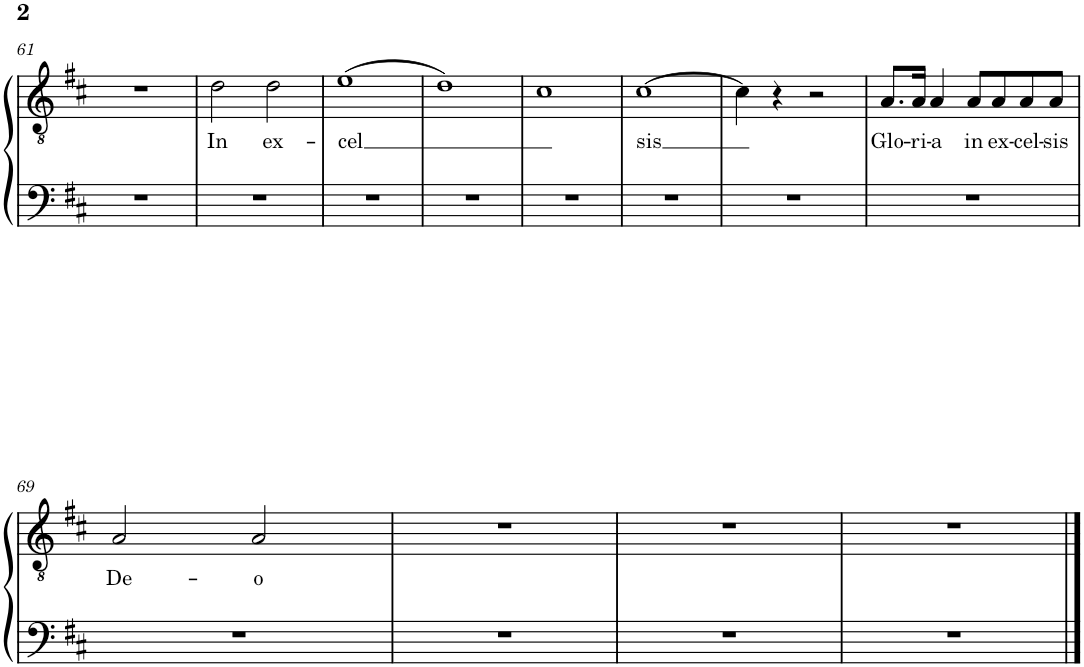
**kern	**kern	**text
*part1	*part1	*part1
*staff2	*staff1	*staff1
*I"Piano	*	*
*I'Pno.	*	*
!!LO:PB:g=z
*clefF4	*clefGv2	*
*k[f#c#]	*k[f#c#]	*
*M4/4	*M4/4	*
*met(c)	*met(c)	*
=61	=61	=61
1r	1r	.
=62	=62	=62
!	!	!LO:LY:b
1r	2d\	In
!	!	!LO:LY:b
.	2d\	ex-
=63	=63	=63
!	!	!LO:LY:b
1r	(1e	-cel
=64	=64	=64
1r	1d)	.
=65	=65	=65
1r	1c#	.
=66	=66	=66
!	!	!LO:LY:b
1r	[1c#	sis
=67	=67	=67
1r	4c#\]	.
.	4r	.
.	2r	.
=68	=68	=68
!	!	!LO:LY:b
1r	8.A/L	Glo-
!	!	!LO:LY:b
.	16A/Jk	-ri-
!	!	!LO:LY:b
.	4A/	-a
!	!	!LO:LY:b
.	8A/L	in
!	!	!LO:LY:b
.	8A/	ex-
!	!	!LO:LY:b
.	8A/	-cel-
!	!	!LO:LY:b
.	8A/J	-sis
!!LO:LB:g=z
=69	=69	=69
!	!	!LO:LY:b
1r	2A/	De-
!	!	!LO:LY:b
.	2A/	-o
=70	=70	=70
1r	1r	.
=71	=71	=71
1r	1r	.
=72	=72	=72
1r	1r	.
==	==	==
*-	*-	*-
